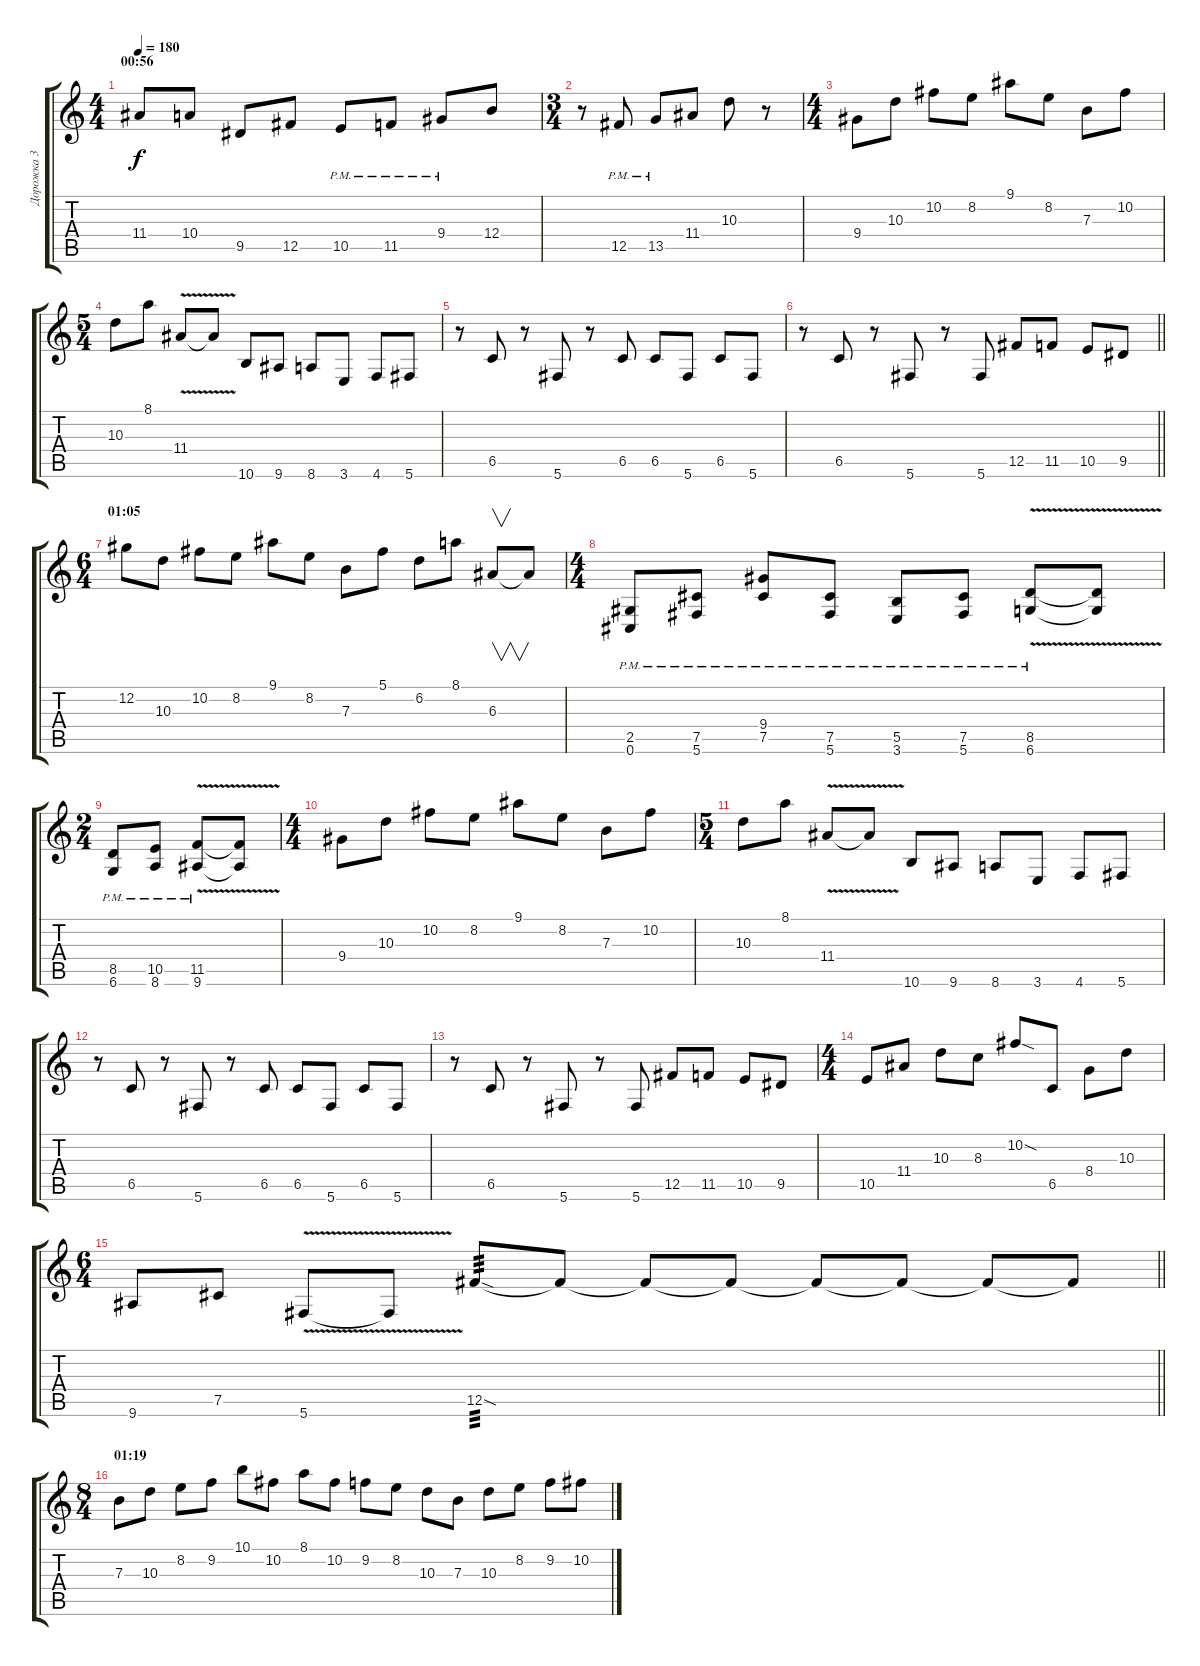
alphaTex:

\track ("Дорожка 3" "Дорожка 3") {instrument distortionguitar}
\staff {score tabs}
\tuning (Db4 Ab3 E3 B2 Gb2 Db2) {hide}
\ts (4 4)
\section ("" "00:56")
\tempo 180
\clef g2
\ks c
11.4.8{dy f instrument distortionguitar} 10.4.8 9.5.8 12.5.8 10.5{pm}.8 11.5{pm}.8 9.4{pm}.8 12.4.8 |
\ts (3 4)
r.8 12.5{pm}.8 13.5{pm}.8 11.4.8 10.3.8 r.8 |
\ts (4 4)
9.4.8 10.3.8 10.2.8 8.2.8 9.1.8 8.2.8 7.3.8 10.2.8 |
\ts (5 4)
10.3.8 8.1.8 11.4{v}.8 11.4{t}.8 10.6.8 9.6.8 8.6.8 3.6.8 4.6.8 5.6.8 |
r.8 6.5.8 r.8 5.6.8 r.8 6.5.8 6.5.8 5.6.8 6.5.8 5.6.8 |
\barLineRight lightlight
r.8 6.5.8 r.8 5.6.8 r.8 5.6.8 12.5.8 11.5.8 10.5.8 9.5.8 |
\ts (6 4)
\section ("" "01:05")
12.2.8 10.3.8 10.2.8 8.2.8 9.1.8 8.2.8 7.3.8 5.1.8 6.2.8 8.1.8 6.3.8{v} 6.3{t}.8 |
\ts (4 4)
(2.5{pm} 0.6{pm}).8 (7.5{pm} 5.6{pm}).8 (9.4{pm} 7.5{pm}).8 (7.5{pm} 5.6{pm}).8 (5.5{pm} 3.6{pm}).8 (7.5{pm} 5.6{pm}).8 (8.5{v pm} 6.6{v pm}).8 (8.5{t} 6.6{t}).8 |
\ts (2 4)
(8.5{pm} 6.6{pm}).8 (10.5{pm} 8.6{pm}).8 (11.5{v pm} 9.6{v pm}).8 (11.5{t} 9.6{t}).8 |
\ts (4 4)
9.4.8 10.3.8 10.2.8 8.2.8 9.1.8 8.2.8 7.3.8 10.2.8 |
\ts (5 4)
10.3.8 8.1.8 11.4{v}.8 11.4{t}.8 10.6.8 9.6.8 8.6.8 3.6.8 4.6.8 5.6.8 |
r.8 6.5.8 r.8 5.6.8 r.8 6.5.8 6.5.8 5.6.8 6.5.8 5.6.8 |
r.8 6.5.8 r.8 5.6.8 r.8 5.6.8 12.5.8 11.5.8 10.5.8 9.5.8 |
\ts (4 4)
10.5.8 11.4.8 10.3.8 8.3.8 10.2{sod}.8 6.5.8 8.4.8 10.3.8 |
\ts (6 4)
\barLineRight lightlight
9.6.8 7.5.8 5.6{v}.8 5.6{t}.8 12.5{sod}.8{tp 3} 12.5{t}.8 12.5{t}.8 12.5{t}.8 12.5{t}.8 12.5{t}.8 12.5{t}.8 12.5{t}.8 |
\ts (8 4)
\section ("" "01:19")
7.3.8 10.3.8 8.2.8 9.2.8 10.1.8 10.2.8 8.1.8 10.2.8 9.2.8 8.2.8 10.3.8 7.3.8 10.3.8 8.2.8 9.2.8 10.2.8
